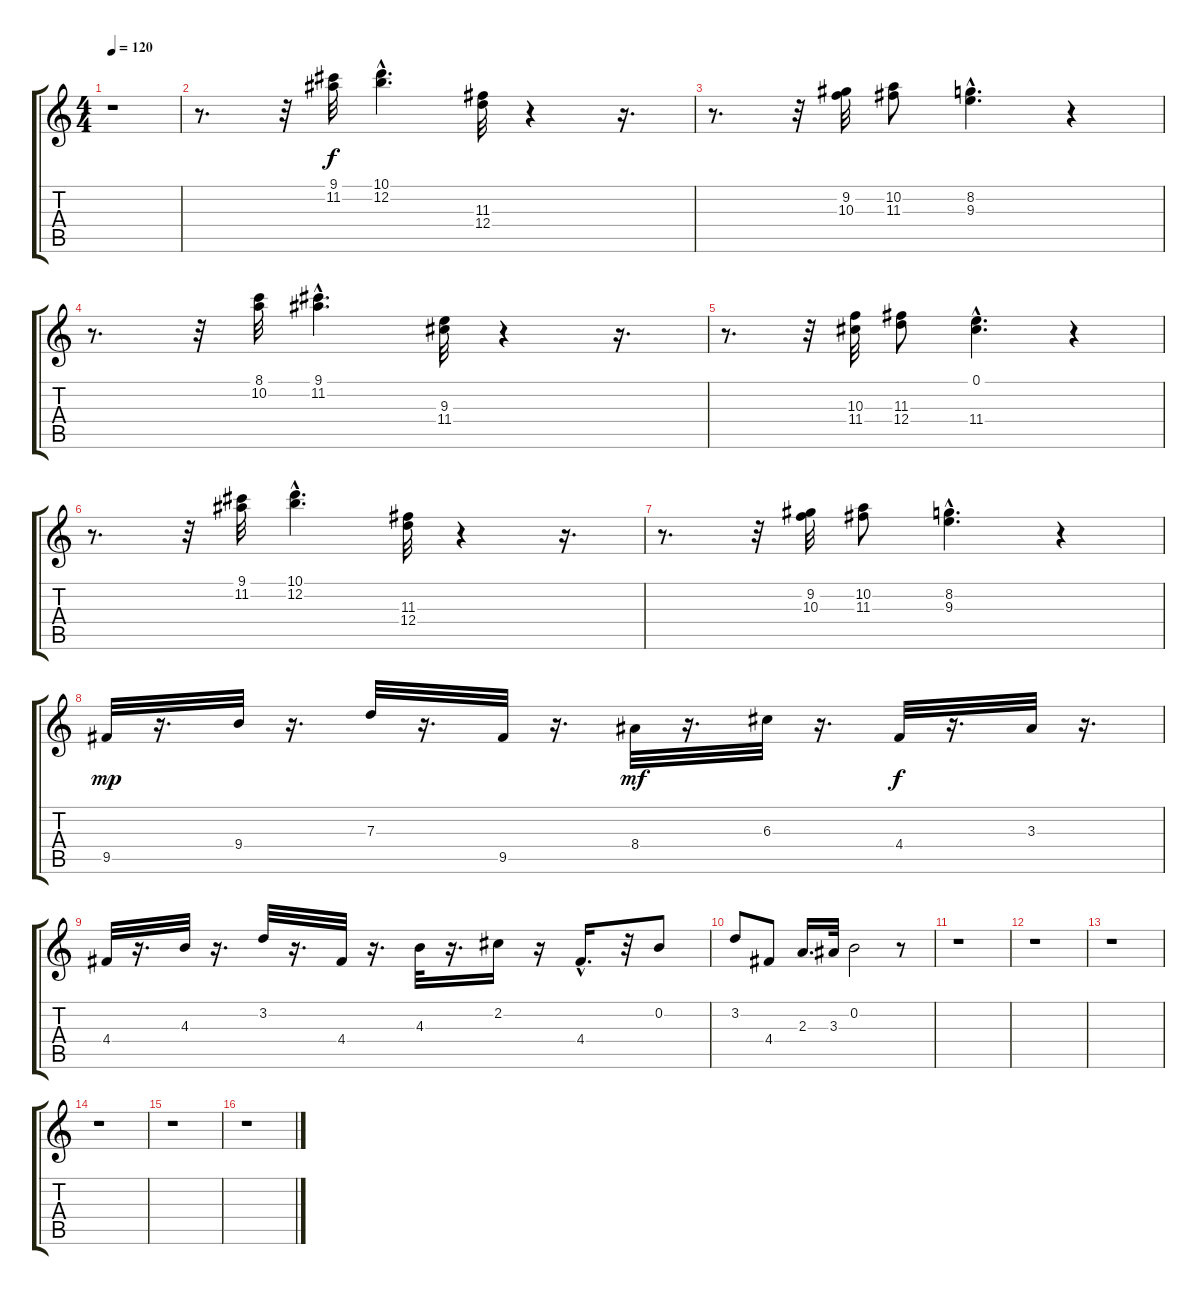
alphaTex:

\track "" {instrument distortionguitar}
\staff {score tabs}
\tuning (E4 B3 G3 D3 A2 E2) {hide}
\ts (4 4)
\tempo 120
\clef g2
\ks c
r.1{dy f instrument distortionguitar} |
r.8{d} r.32 (9.1 11.2).32 (10.1{hac} 12.2{hac}).4{d} (11.3 12.4).32 r.4 r.16{d} |
r.8{d} r.32 (9.2 10.3).32 (10.2 11.3).8 (8.2{hac} 9.3{hac}).4{d} r.4 |
r.8{d} r.32 (8.1 10.2).32 (9.1{hac} 11.2{hac}).4{d} (9.3 11.4).32 r.4 r.16{d} |
r.8{d} r.32 (10.3 11.4).32 (11.3 12.4).8 (0.1{hac} 11.4{hac}).4{d} r.4 |
r.8{d} r.32 (9.1 11.2).32 (10.1{hac} 12.2{hac}).4{d} (11.3 12.4).32 r.4 r.16{d} |
r.8{d} r.32 (9.2 10.3).32 (10.2 11.3).8 (8.2{hac} 9.3{hac}).4{d} r.4 |
9.5.32{dy mp} r.16{d} 9.4.32 r.16{d} 7.3.32 r.16{d} 9.5.32 r.16{d} 8.4.32{dy mf} r.16{d} 6.3.32 r.16{d} 4.4.32{dy f} r.16{d} 3.3.32 r.16{d} |
4.4.32 r.16{d} 4.3.32 r.16{d} 3.2.32 r.16{d} 4.4.32 r.16{d} 4.3.32 r.16{d} 2.2.16 r.16 4.4{hac}.16{d} r.32 0.2.8 |
3.2.8 4.4.8 2.3.16{d} 3.3.32 0.2.2 r.8 |
r.1 |
r.1 |
r.1 |
r.1 |
r.1 |
r.1
